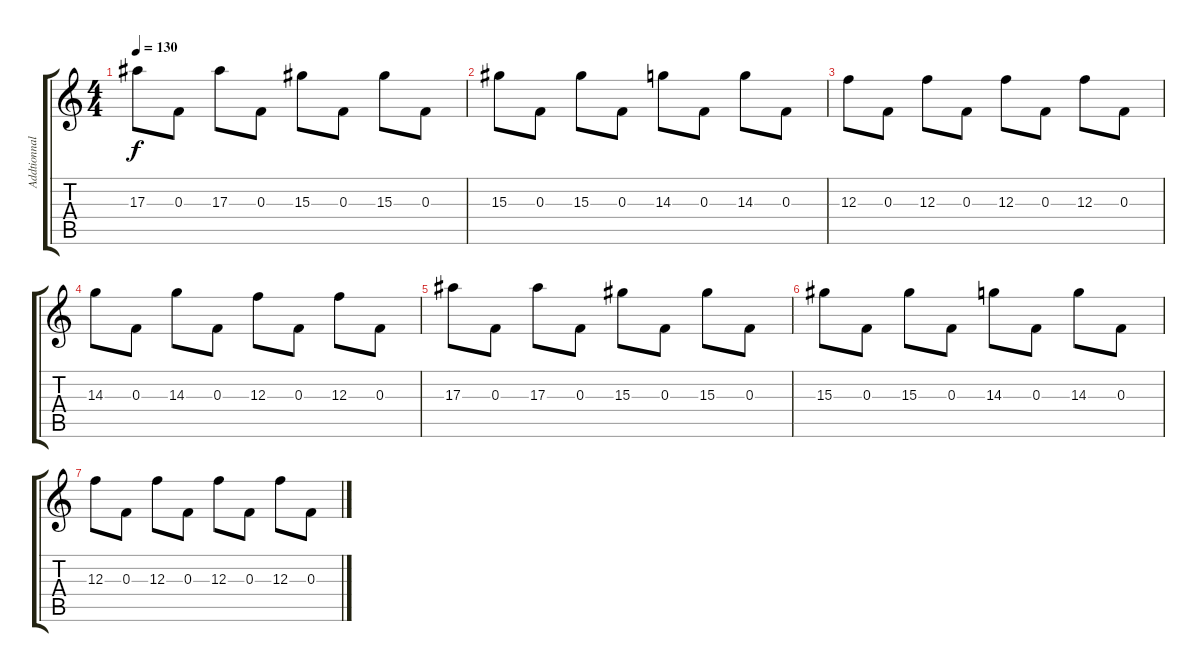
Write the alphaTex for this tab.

\track ("Addtionnal Guitar" "Addtionnal") {instrument overdrivenguitar}
\staff {score tabs}
\tuning (D4 A3 F3 C3 G2 C2) {hide}
\ts (4 4)
\tempo 130
\clef g2
\ks c
17.3.8{dy f} 0.3.8 17.3.8 0.3.8 15.3.8 0.3.8 15.3.8 0.3.8 |
15.3.8 0.3.8 15.3.8 0.3.8 14.3.8 0.3.8 14.3.8 0.3.8 |
12.3.8 0.3.8 12.3.8 0.3.8 12.3.8 0.3.8 12.3.8 0.3.8 |
14.3.8{volume 0} 0.3.8 14.3.8 0.3.8 12.3.8 0.3.8 12.3.8 0.3.8 |
17.3.8 0.3.8 17.3.8 0.3.8 15.3.8 0.3.8 15.3.8 0.3.8 |
15.3.8 0.3.8 15.3.8 0.3.8 14.3.8 0.3.8 14.3.8 0.3.8 |
12.3.8 0.3.8 12.3.8 0.3.8 12.3.8 0.3.8 12.3.8 0.3.8
